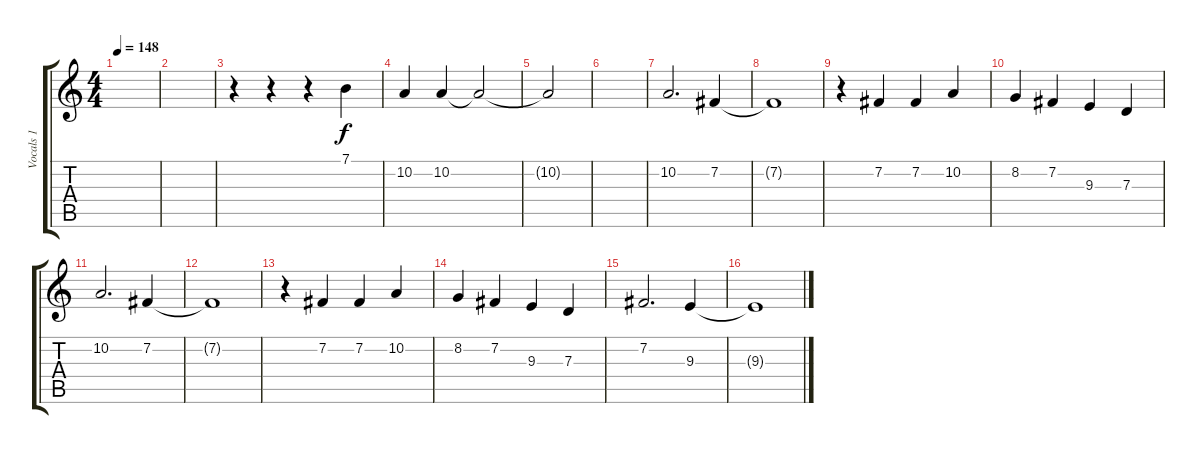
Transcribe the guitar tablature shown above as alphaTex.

\track ("Vocals 1" "Vocals 1") {instrument altosax}
\staff {score tabs}
\tuning (E4 B3 G3 D3 A2 E2) {hide}
\ts (4 4)
\tempo 148
\clef g2
\ks c
|
|
r.4 r.4 r.4 7.1.4 |
10.2.4 10.2.4 10.2{t}.2 |
10.2{t}.2 |
|
10.2.2{d} 7.2.4 |
7.2{t}.1 |
r.4 7.2.4 7.2.4 10.2.4 |
8.2.4 7.2.4 9.3.4 7.3.4 |
10.2.2{d} 7.2.4 |
7.2{t}.1 |
r.4 7.2.4 7.2.4 10.2.4 |
8.2.4 7.2.4 9.3.4 7.3.4 |
7.2.2{d} 9.3.4 |
9.3{t}.1
